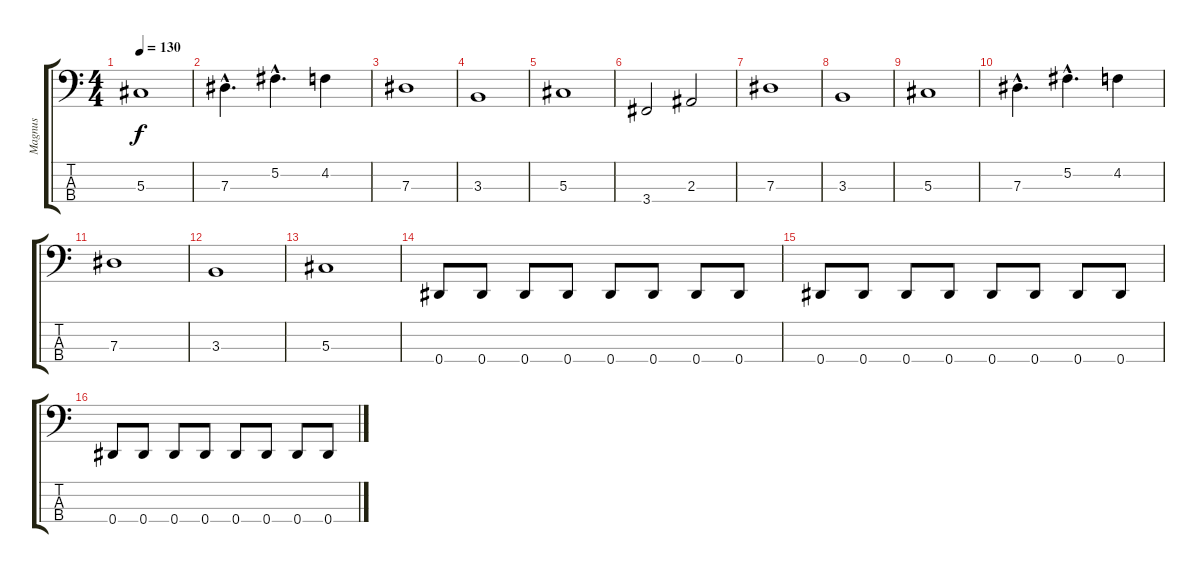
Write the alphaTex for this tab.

\track ("Magnus" "Magnus") {instrument electricbassfinger}
\staff {score tabs}
\tuning (Gb2 Db2 Ab1 Eb1) {hide}
\ts (4 4)
\tempo 130
\clef f4
\ks c
5.3.1{dy f} |
7.3{hac}.4{d} 5.2{hac}.4{d} 4.2.4 |
7.3.1 |
3.3.1 |
5.3.1 |
3.4.2 2.3.2 |
7.3.1 |
3.3.1 |
5.3.1 |
7.3{hac}.4{d} 5.2{hac}.4{d} 4.2.4 |
7.3.1 |
3.3.1 |
5.3.1 |
0.4.8 0.4.8 0.4.8 0.4.8 0.4.8 0.4.8 0.4.8 0.4.8 |
0.4.8 0.4.8 0.4.8 0.4.8 0.4.8 0.4.8 0.4.8 0.4.8 |
0.4.8 0.4.8 0.4.8 0.4.8 0.4.8 0.4.8 0.4.8 0.4.8
